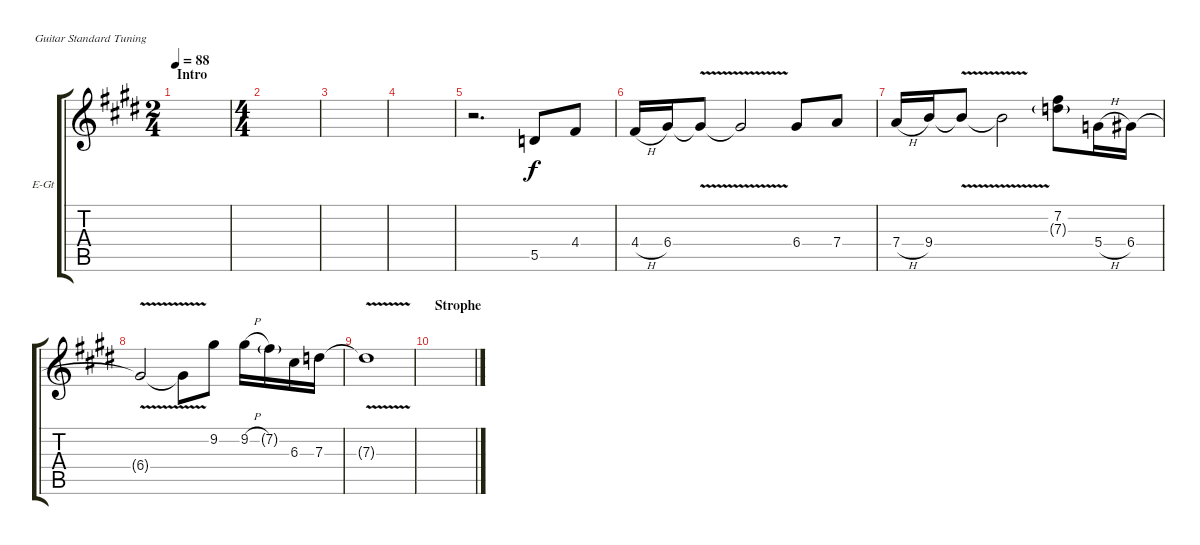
\defaultSystemsLayout 4
\bracketExtendMode groupsimilarinstruments
\firstSystemTrackNameOrientation horizontal
\otherSystemsTrackNameOrientation horizontal
\track ("Electric Guitar" "E-Gt") {instrument distortionguitar}
\staff {score tabs}
\tuning (E4 B3 G3 D3 A2 E2)
\ts (2 4)
\section ("" "Intro")
\tempo 88
\clef g2
\ks e
|
\ts (4 4)
|
|
|
r.2{d} 5.5.8 4.4.8 |
4.4{h}.16 6.4.16 6.4{v t}.8 6.4{v t}.2 6.4.8 7.4.8 |
7.4{h}.16 9.4.16 9.4{v t}.8 9.4{v t}.2 (7.2 7.3{g}).8 5.4{h}.16 6.4.16 |
6.4{v t}.2 6.4{v t}.8 9.2.8 9.2{h}.16 7.2{g}.16 6.3.16 7.3.16 |
7.3{v t}.1 |
\section ("" "Strophe")
